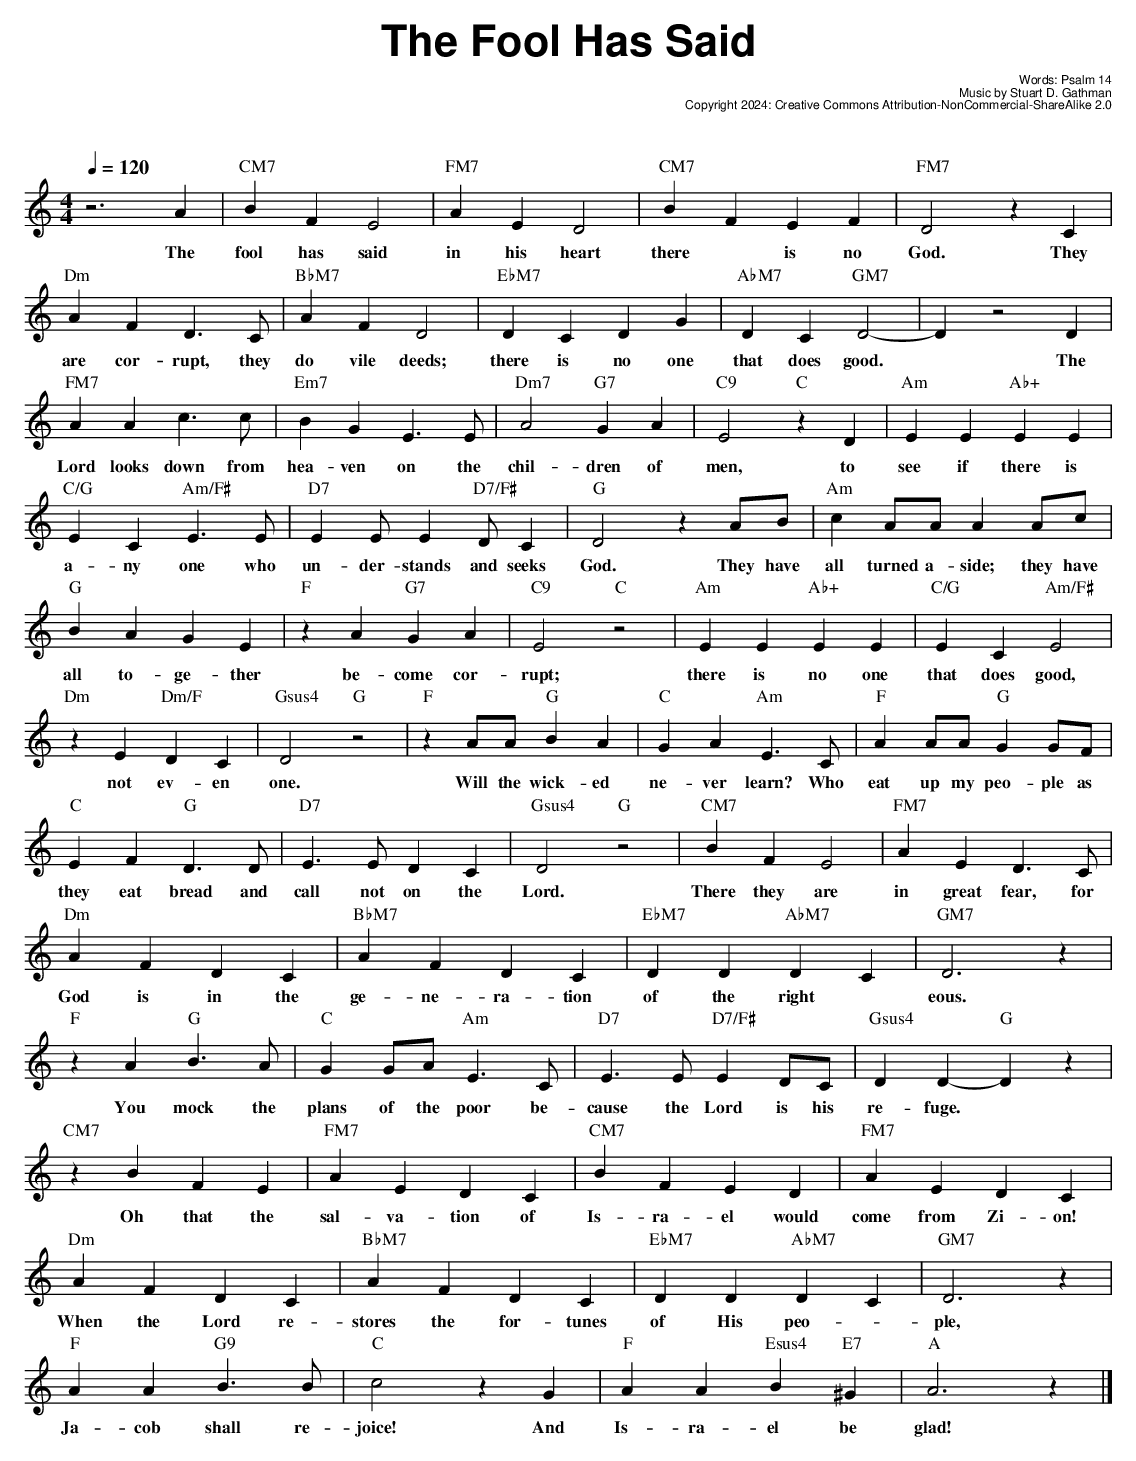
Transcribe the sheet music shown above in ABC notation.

X:1
T: The Fool Has Said
C: Words: Psalm 14
C: Music by Stuart D. Gathman
C: Copyright 2024: Creative Commons Attribution-NonCommercial-ShareAlike 2.0
M: 4/4
L: 1/4
Q: 1/4=120
K: Am
z3 A |"CM7"B F E2|"FM7"A E D2|"CM7"B F E F|"FM7"D2 z C|
w:The|fool has said | in his heart | there* is no | God. They |
"Dm"A F D>C|"BbM7"A F D2|"EbM7"D C D G|"AbM7"D C "GM7" D2-|Dz2 D |
w:are cor-rupt, they| do vile deeds;|there is no one |that does good.|* The|
"FM7"A A c>c |"Em7"B G E>E|"Dm7"A2 "G7" GA|"C9" E2 "C"zD|"Am"EE "Ab+" EE |
w:Lord looks down from|hea-ven on the|chil-dren of|men, to|see if there is|
"C/G" EC "Am/F#" E>E|"D7"E E/E"D7/F#"D/C|"G"D2z A/B/|"Am"c A/A/ A A/c/|
w:a-ny one who|un-der-stands and seeks|God. They have|all turned a-side; they have|
"G"B A G E |"F"z A "G7"GA|"C9"E2"C"z2|"Am"EE "Ab+"EE|"C/G"EC"Am/F#"E2|
w:all to-ge-ther|be-come cor-|rupt;|there is no one|that does good,|
"Dm"zE"Dm/F"DC|"Gsus4"D2"G"z2|"F"z A/A/"G"BA|"C"GA "Am"E>C|"F"A A/A/"G"GG/F/|
w:not ev-en | one.| Will the wick-ed|ne-ver learn? Who|eat up my peo-ple as|
"C"EF "G"D>D|"D7"E>EDC|"Gsus4"D2"G"z2|"CM7"B F E2|"FM7"A E D>C|
w:they eat bread and|call not on the|Lord.|There they are|in great fear, for|
"Dm"A F D C|"BbM7"A F D C|"EbM7"D D "AbM7"D C|"GM7"D3 z|
w:God is in the|ge-ne-ra-tion|of the right*|eous. |
"F"z A "G"B>A |"C"G G/A/ "Am"E>C|"D7"E>E "D7/F#"E D/C/|"Gsus4"D D-"G"D z|
w:You mock the|plans of the poor be-|cause the Lord is his|re-fuge.|
"CM7"z B F E |"FM7"A E D C|"CM7"B F E D|"FM7" A E D C|
w:Oh that the|sal-va-tion of|Is-ra-el would|come from Zi-on!|
"Dm"A F D C|"BbM7"A F D C|"EbM7"D D "AbM7"D C|"GM7"D3 z|
w:When the Lord re-|stores the for-tunes|of His peo-*ple,|
"F"A A "G9"B>B|"C"c2 z G|"F"A A "Esus4"B"E7"^G|"A" A3 z|]
w:Ja-cob shall re-|joice!  And|Is-ra-el be|glad! |
